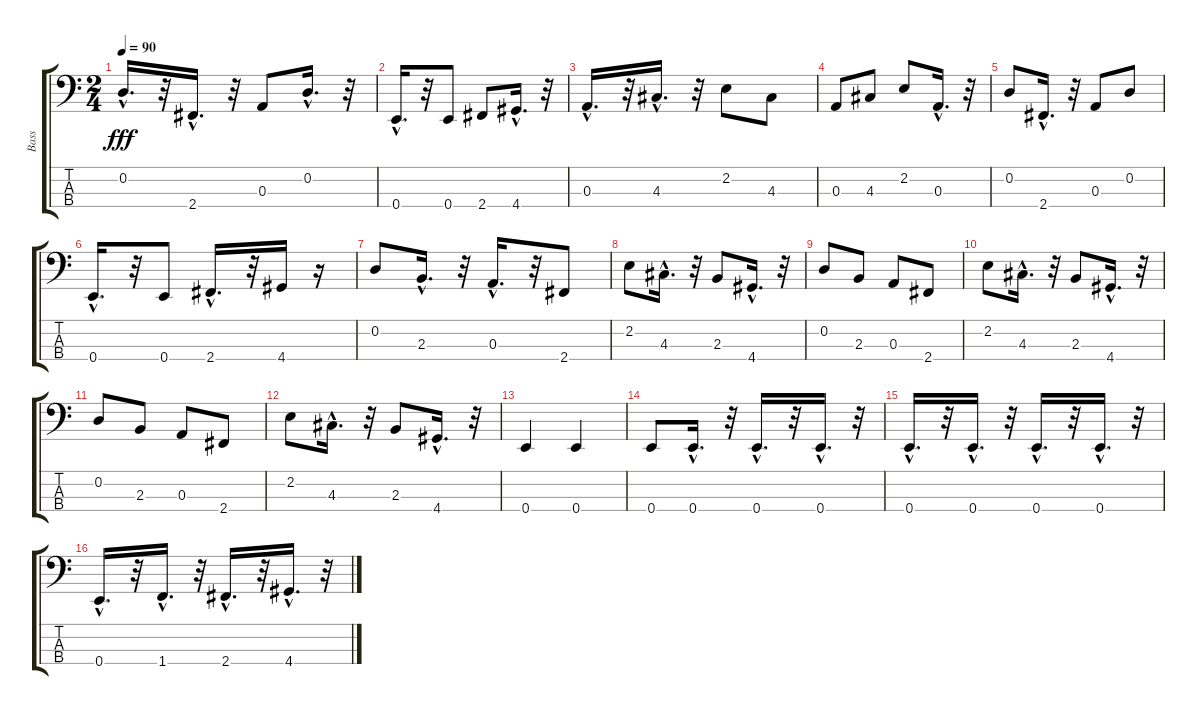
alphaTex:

\track ("Bass    " "Bass    ") {instrument fretlessbass}
\staff {score tabs}
\tuning (G2 D2 A1 E1) {hide}
\ts (2 4)
\tempo 90
\clef f4
\ks c
0.2{hac}.16{d dy fff} r.32 2.4{hac}.16{d} r.32 0.3.8 0.2{hac}.16{d} r.32 |
0.4{hac}.16{d} r.32 0.4.8 2.4.8 4.4{hac}.16{d} r.32 |
0.3{hac}.16{d} r.32 4.3{hac}.16{d} r.32 2.2.8 4.3.8 |
0.3.8 4.3.8 2.2.8 0.3{hac}.16{d} r.32 |
0.2.8 2.4{hac}.16{d} r.32 0.3.8 0.2.8 |
0.4{hac}.16{d} r.32 0.4.8 2.4{hac}.16{d} r.32 4.4.16 r.16 |
0.2.8 2.3{hac}.16{d} r.32 0.3{hac}.16{d} r.32 2.4.8 |
2.2.8 4.3{hac}.16{d} r.32 2.3.8 4.4{hac}.16{d} r.32 |
0.2.8 2.3.8 0.3.8 2.4.8 |
2.2.8 4.3{hac}.16{d} r.32 2.3.8 4.4{hac}.16{d} r.32 |
0.2.8 2.3.8 0.3.8 2.4.8 |
2.2.8 4.3{hac}.16{d} r.32 2.3.8 4.4{hac}.16{d} r.32 |
0.4.4 0.4.4 |
0.4.8 0.4{hac}.16{d} r.32 0.4{hac}.16{d} r.32 0.4{hac}.16{d} r.32 |
0.4{hac}.16{d} r.32 0.4{hac}.16{d} r.32 0.4{hac}.16{d} r.32 0.4{hac}.16{d} r.32 |
0.4{hac}.16{d} r.32 1.4{hac}.16{d} r.32 2.4{hac}.16{d} r.32 4.4{hac}.16{d} r.32
